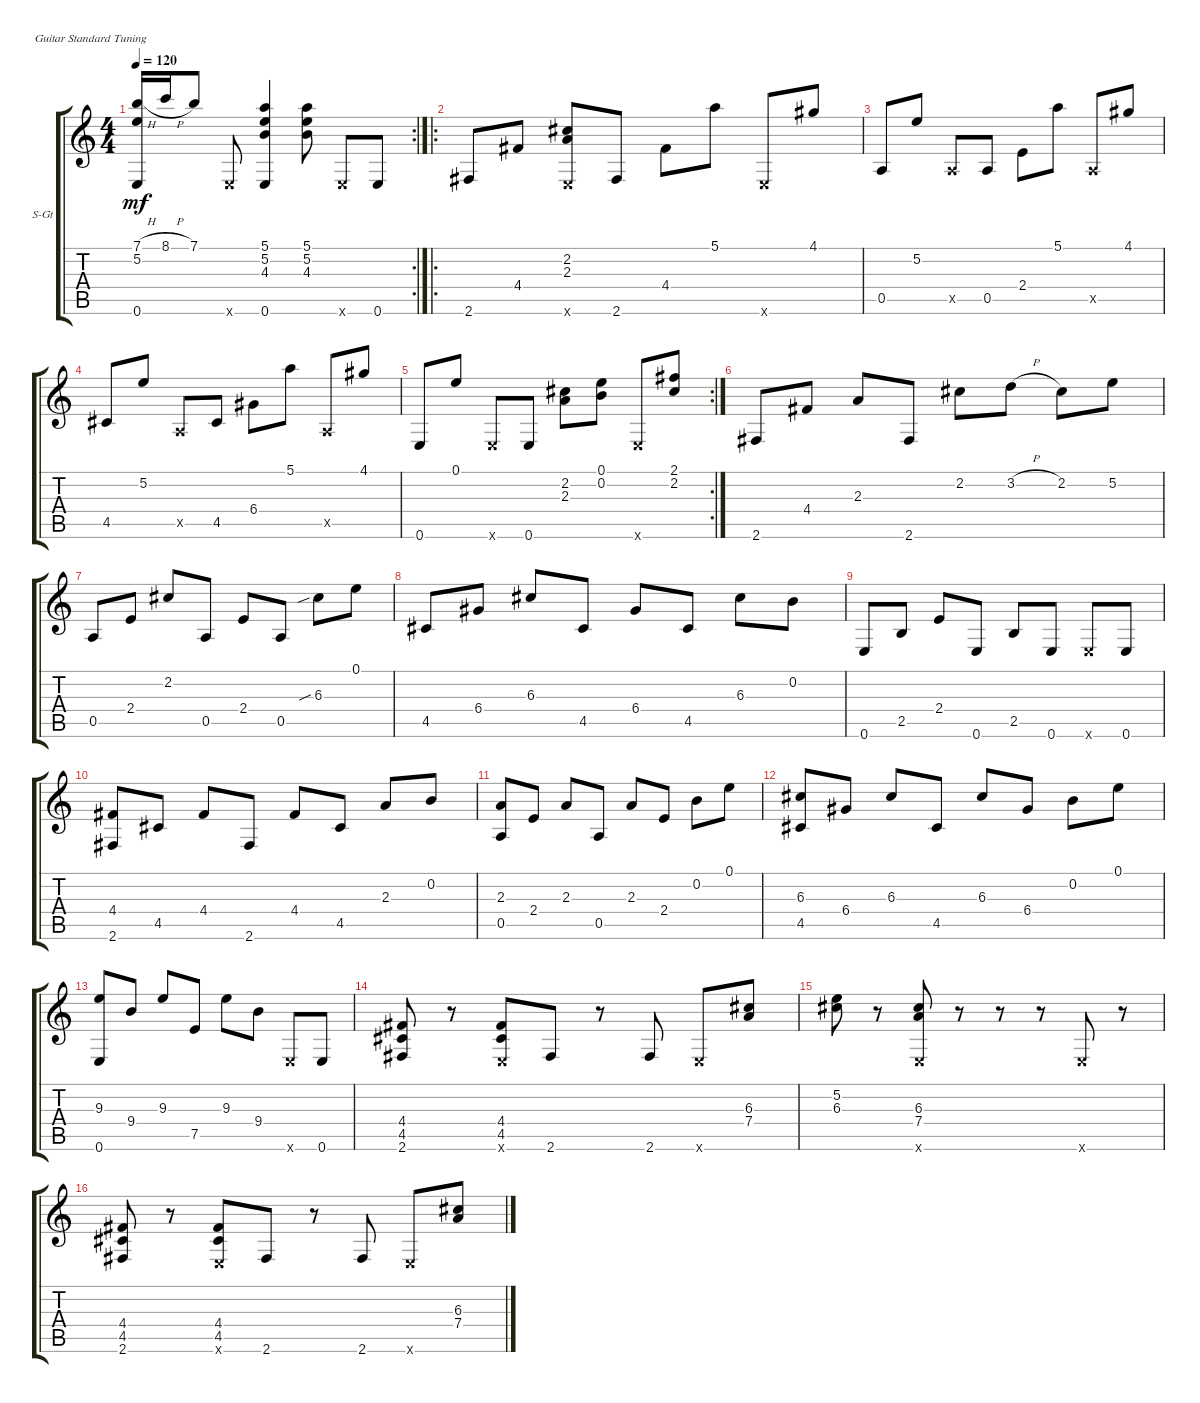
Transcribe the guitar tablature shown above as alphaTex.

\defaultSystemsLayout 4
\bracketExtendMode groupsimilarinstruments
\firstSystemTrackNameOrientation horizontal
\otherSystemsTrackNameOrientation horizontal
\track ("Steel Guitar" "S-Gt") {instrument acousticguitarsteel}
\staff {score tabs}
\tuning (E4 B3 G3 D3 A2 E2)
\rc 2
\ts (4 4)
\tempo 120
\clef g2
\ks c
(0.6 7.1{h} 5.2).16{dy mf} 8.1{h}.16 7.1.8 0.6{x}.8 (5.1 5.2 4.3 0.6).4 (5.1 5.2 4.3).8 0.6{x}.8 0.6.8 |
\ro
2.6.8 4.4.8 (2.3 2.2 0.6{x}).8 2.6.8 4.4.8 5.1.8 0.6{x}.8 4.1.8 |
0.5.8 5.2.8 0.5{x}.8 0.5.8 2.4.8 5.1.8 0.5{x}.8 4.1.8 |
4.5.8 5.2.8 0.5{x}.8 4.5.8 6.4.8 5.1.8 0.5{x}.8 4.1.8 |
\rc 2
0.6.8 0.1.8 0.6{x}.8 0.6.8 (2.2 2.3).8 (0.1 0.2).8 0.6{x}.8 (2.1 2.2).8 |
2.6.8 4.4.8 2.3.8 2.6.8 2.2.8 3.2{h}.8 2.2.8 5.2.8 |
0.5.8 2.4.8 2.2.8 0.5.8 2.4.8 0.5.8 6.3{sib}.8 0.1.8 |
4.5.8 6.4.8 6.3.8 4.5.8 6.4.8 4.5.8 6.3.8 0.2.8 |
0.6.8 2.5.8 2.4.8 0.6.8 2.5.8 0.6.8 0.6{x}.8 0.6.8 |
(4.4 2.6).8 4.5.8 4.4.8 2.6.8 4.4.8 4.5.8 2.3.8 0.2.8 |
(2.3 0.5).8 2.4.8 2.3.8 0.5.8 2.3.8 2.4.8 0.2.8 0.1.8 |
(6.3 4.5).8 6.4.8 6.3.8 4.5.8 6.3.8 6.4.8 0.2.8 0.1.8 |
(9.3 0.6).8 9.4.8 9.3.8 7.5.8 9.3.8 9.4.8 0.6{x}.8 0.6.8 |
(2.6 4.5 4.4).8 r.8 (0.6{x} 4.4 4.5).8 2.6.8 r.8 2.6.8 0.6{x}.8 (7.4 6.3).8 |
(5.2 6.3).8 r.8 (6.3 7.4 0.6{x}).8 r.8 r.8 r.8 0.6{x}.8 r.8 |
(2.6 4.5 4.4).8 r.8 (0.6{x} 4.4 4.5).8 2.6.8 r.8 2.6.8 0.6{x}.8 (7.4 6.3).8
